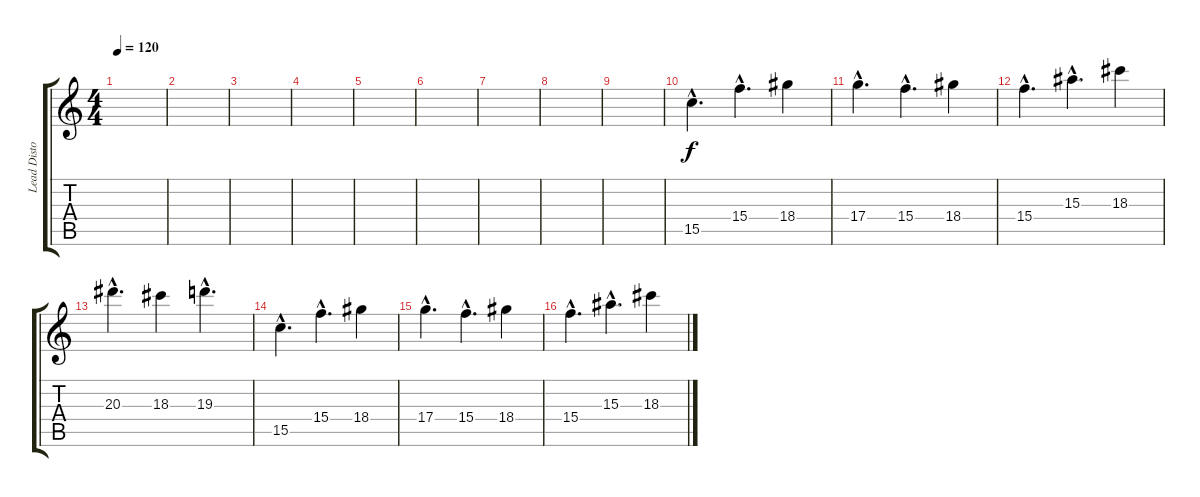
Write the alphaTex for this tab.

\track ("Lead Distortion" "Lead Disto") {instrument distortionguitar}
\staff {score tabs}
\tuning (E4 B3 G3 D3 A2 E2) {hide}
\ts (4 4)
\tempo 120
\clef g2
\ks c
|
|
|
|
|
|
|
|
|
15.5{hac}.4{d} 15.4{hac}.4{d} 18.4.4 |
17.4{hac}.4{d} 15.4{hac}.4{d} 18.4.4 |
15.4{hac}.4{d} 15.3{hac}.4{d} 18.3.4 |
20.3{hac}.4{d} 18.3.4 19.3{hac}.4{d} |
15.5{hac}.4{d} 15.4{hac}.4{d} 18.4.4 |
17.4{hac}.4{d} 15.4{hac}.4{d} 18.4.4 |
15.4{hac}.4{d} 15.3{hac}.4{d} 18.3.4
